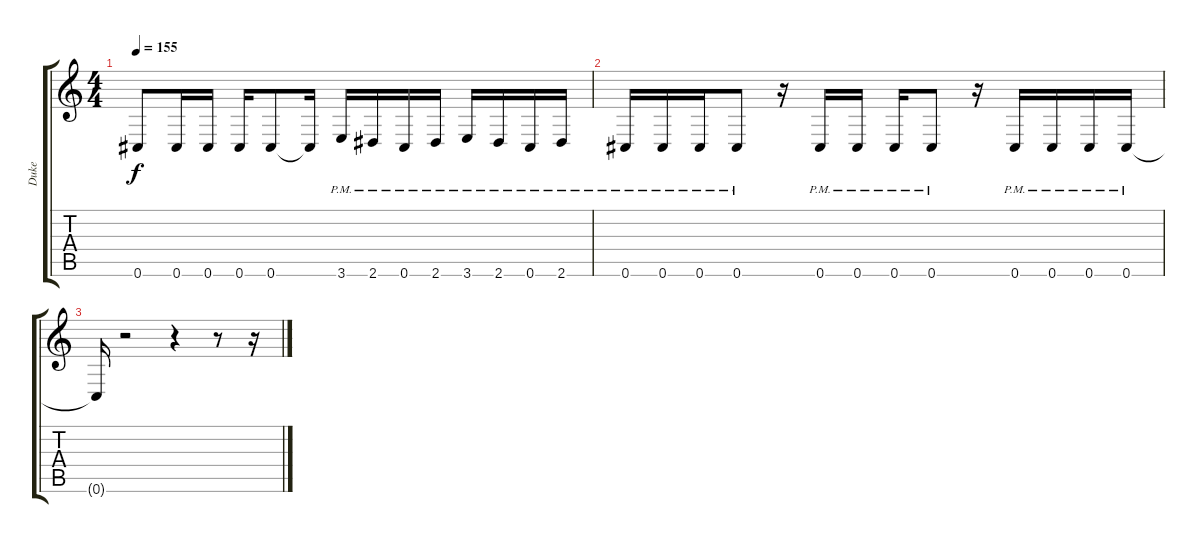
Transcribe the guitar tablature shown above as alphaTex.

\track ("Duke" "Duke") {instrument electricbassfinger}
\staff {score tabs}
\tuning (Db4 Ab3 E3 B2 Gb2 Db2) {hide}
\ts (4 4)
\tempo 155
\clef g2
\ks c
0.6{t}.8{dy f} 0.6.16 0.6.16 0.6.16 0.6.8 0.6{t}.16 3.6{pm}.16 2.6{pm}.16 0.6{pm}.16 2.6{pm}.16 3.6{pm}.16 2.6{pm}.16 0.6{pm}.16 2.6{pm}.16 |
0.6{pm}.16 0.6{pm}.16 0.6{pm}.16 0.6{pm}.8 r.16 0.6{pm}.16 0.6{pm}.16 0.6{pm}.16 0.6{pm}.8 r.16 0.6{pm}.16 0.6{pm}.16 0.6{pm}.16 0.6{pm}.16 |
0.6{t}.16 r.2 r.4 r.8 r.16
